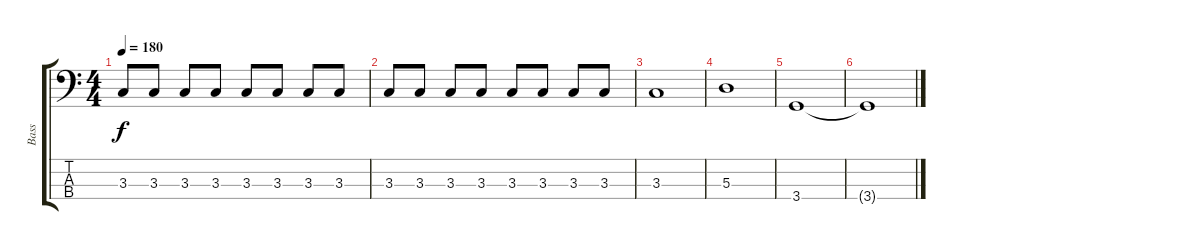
\track ("Bass" "Bass") {instrument electricbasspick}
\staff {score tabs}
\tuning (G2 D2 A1 E1) {hide}
\ts (4 4)
\tempo 180
\clef f4
\ks c
3.3.8{dy f} 3.3.8 3.3.8 3.3.8 3.3.8 3.3.8 3.3.8 3.3.8 |
3.3.8 3.3.8 3.3.8 3.3.8 3.3.8 3.3.8 3.3.8 3.3.8 |
3.3.1 |
5.3.1 |
3.4.1 |
3.4{t}.1
